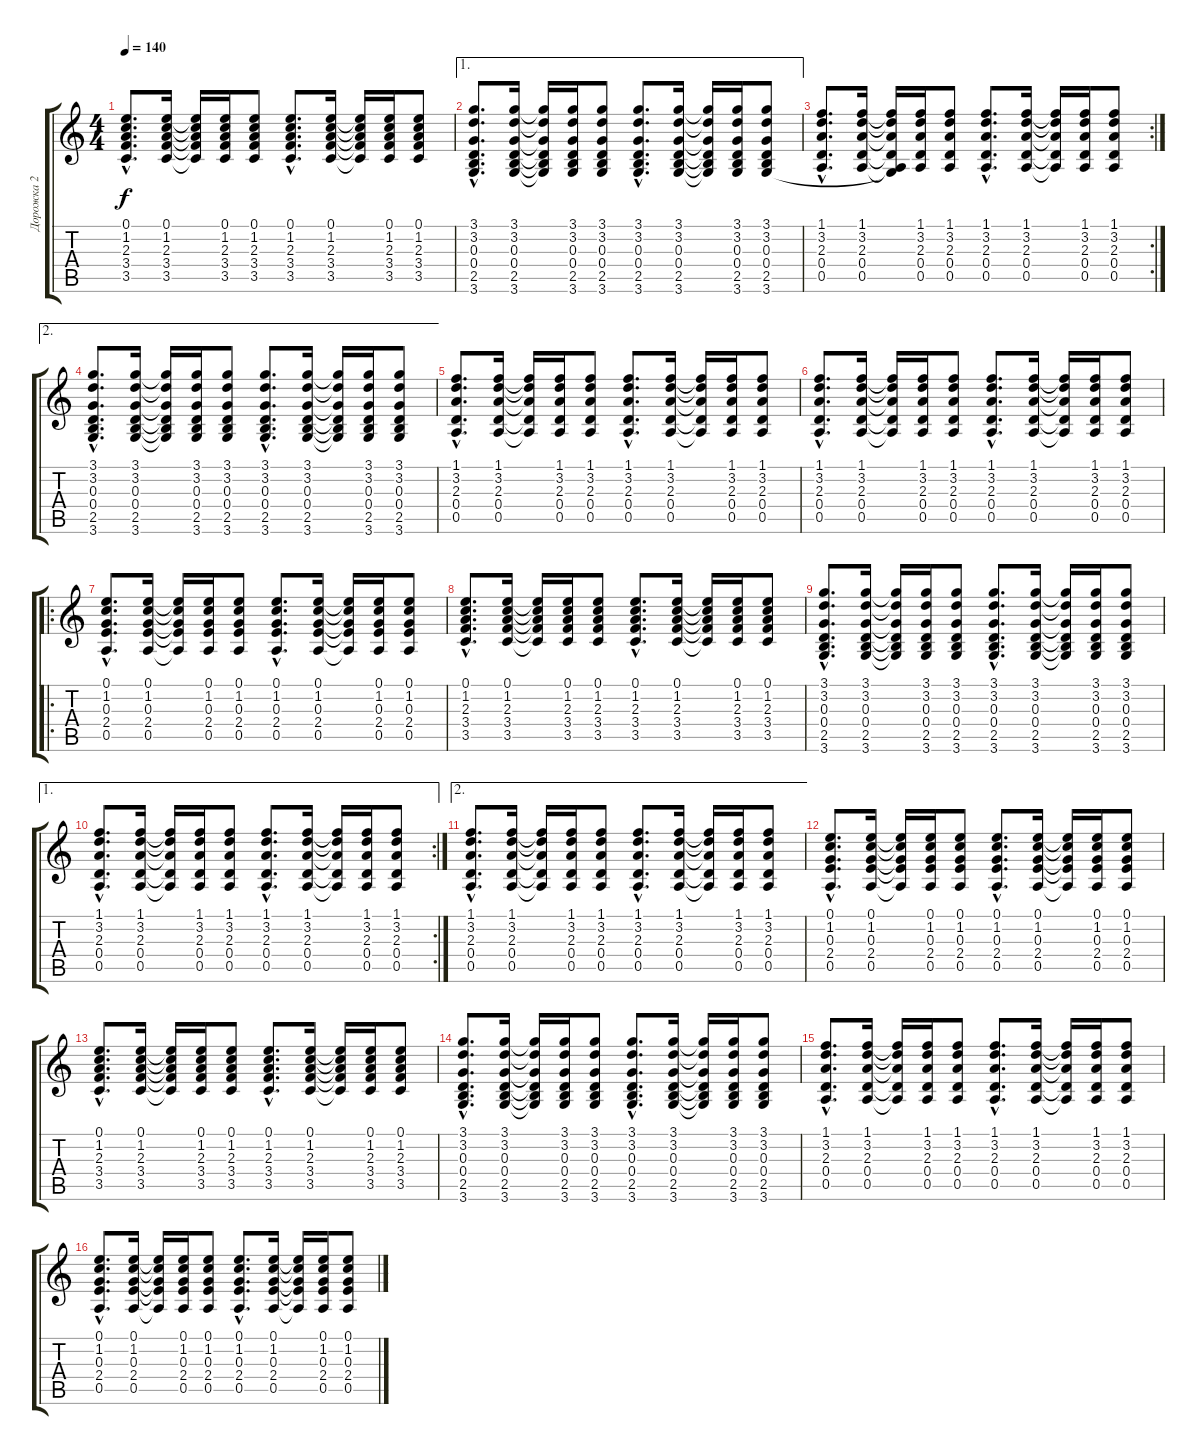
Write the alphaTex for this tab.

\track ("Дорожка 2" "Дорожка 2") {instrument acousticguitarsteel}
\staff {score tabs}
\tuning (E4 B3 G3 D3 A2 E2) {hide}
\ts (4 4)
\tempo 140
\clef g2
\ks c
(0.1{hac} 1.2{hac} 2.3{hac} 3.4{hac} 3.5{hac}).8{d dy f} (0.1 1.2 2.3 3.4 3.5).16 (0.1{t} 1.2{t} 2.3{t} 3.4{t} 3.5{t}).16 (0.1 1.2 2.3 3.4 3.5).16 (0.1 1.2 2.3 3.4 3.5).8 (0.1{hac} 1.2{hac} 2.3{hac} 3.4{hac} 3.5{hac}).8{d} (0.1 1.2 2.3 3.4 3.5).16 (0.1{t} 1.2{t} 2.3{t} 3.4{t} 3.5{t}).16 (0.1 1.2 2.3 3.4 3.5).16 (0.1 1.2 2.3 3.4 3.5).8 |
\ae 1
(3.1{hac} 3.2{hac} 0.3{hac} 0.4{hac} 2.5{hac} 3.6{hac}).8{d} (3.1 3.2 0.3 0.4 2.5 3.6).16 (3.1{t} 3.2{t} 0.3{t} 0.4{t} 2.5{t} 3.6{t}).16 (3.1 3.2 0.3 0.4 2.5 3.6).16 (3.1 3.2 0.3 0.4 2.5 3.6).8 (3.1{hac} 3.2{hac} 0.3{hac} 0.4{hac} 2.5{hac} 3.6{hac}).8{d} (3.1 3.2 0.3 0.4 2.5 3.6).16 (3.1{t} 3.2{t} 0.3{t} 0.4{t} 2.5{t} 3.6{t}).16 (3.1 3.2 0.3 0.4 2.5 3.6).16 (3.1 3.2 0.3 0.4 2.5 3.6).8 |
\rc 2
(1.1{hac} 3.2{hac} 2.3{hac} 0.4{hac} 0.5{hac}).8{d} (1.1 3.2 2.3 0.4 0.5).16 (1.1{t} 3.2{t} 2.3{t} 0.4{t} 0.5{t} 3.6{t}).16 (1.1 3.2 2.3 0.4 0.5).16 (1.1 3.2 2.3 0.4 0.5).8 (1.1{hac} 3.2{hac} 2.3{hac} 0.4{hac} 0.5{hac}).8{d} (1.1 3.2 2.3 0.4 0.5).16 (1.1{t} 3.2{t} 2.3{t} 0.4{t} 0.5{t}).16 (1.1 3.2 2.3 0.4 0.5).16 (1.1 3.2 2.3 0.4 0.5).8 |
\ae 2
(3.1{hac} 3.2{hac} 0.3{hac} 0.4{hac} 2.5{hac} 3.6{hac}).8{d} (3.1 3.2 0.3 0.4 2.5 3.6).16 (3.1{t} 3.2{t} 0.3{t} 0.4{t} 2.5{t} 3.6{t}).16 (3.1 3.2 0.3 0.4 2.5 3.6).16 (3.1 3.2 0.3 0.4 2.5 3.6).8 (3.1{hac} 3.2{hac} 0.3{hac} 0.4{hac} 2.5{hac} 3.6{hac}).8{d} (3.1 3.2 0.3 0.4 2.5 3.6).16 (3.1{t} 3.2{t} 0.3{t} 0.4{t} 2.5{t} 3.6{t}).16 (3.1 3.2 0.3 0.4 2.5 3.6).16 (3.1 3.2 0.3 0.4 2.5 3.6).8 |
(1.1{hac} 3.2{hac} 2.3{hac} 0.4{hac} 0.5{hac}).8{d} (1.1 3.2 2.3 0.4 0.5).16 (1.1{t} 3.2{t} 2.3{t} 0.4{t} 0.5{t}).16 (1.1 3.2 2.3 0.4 0.5).16 (1.1 3.2 2.3 0.4 0.5).8 (1.1{hac} 3.2{hac} 2.3{hac} 0.4{hac} 0.5{hac}).8{d} (1.1 3.2 2.3 0.4 0.5).16 (1.1{t} 3.2{t} 2.3{t} 0.4{t} 0.5{t}).16 (1.1 3.2 2.3 0.4 0.5).16 (1.1 3.2 2.3 0.4 0.5).8 |
(1.1{hac} 3.2{hac} 2.3{hac} 0.4{hac} 0.5{hac}).8{d} (1.1 3.2 2.3 0.4 0.5).16 (1.1{t} 3.2{t} 2.3{t} 0.4{t} 0.5{t}).16 (1.1 3.2 2.3 0.4 0.5).16 (1.1 3.2 2.3 0.4 0.5).8 (1.1{hac} 3.2{hac} 2.3{hac} 0.4{hac} 0.5{hac}).8{d} (1.1 3.2 2.3 0.4 0.5).16 (1.1{t} 3.2{t} 2.3{t} 0.4{t} 0.5{t}).16 (1.1 3.2 2.3 0.4 0.5).16 (1.1 3.2 2.3 0.4 0.5).8 |
\ro
(0.1{hac} 1.2{hac} 0.3{hac} 2.4{hac} 0.5{hac}).8{d} (0.1 1.2 0.3 2.4 0.5).16 (0.1{t} 1.2{t} 0.3{t} 2.4{t} 0.5{t}).16 (0.1 1.2 0.3 2.4 0.5).16 (0.1 1.2 0.3 2.4 0.5).8 (0.1{hac} 1.2{hac} 0.3{hac} 2.4{hac} 0.5{hac}).8{d} (0.1 1.2 0.3 2.4 0.5).16 (0.1{t} 1.2{t} 0.3{t} 2.4{t} 0.5{t}).16 (0.1 1.2 0.3 2.4 0.5).16 (0.1 1.2 0.3 2.4 0.5).8 |
(0.1{hac} 1.2{hac} 2.3{hac} 3.4{hac} 3.5{hac}).8{d} (0.1 1.2 2.3 3.4 3.5).16 (0.1{t} 1.2{t} 2.3{t} 3.4{t} 3.5{t}).16 (0.1 1.2 2.3 3.4 3.5).16 (0.1 1.2 2.3 3.4 3.5).8 (0.1{hac} 1.2{hac} 2.3{hac} 3.4{hac} 3.5{hac}).8{d} (0.1 1.2 2.3 3.4 3.5).16 (0.1{t} 1.2{t} 2.3{t} 3.4{t} 3.5{t}).16 (0.1 1.2 2.3 3.4 3.5).16 (0.1 1.2 2.3 3.4 3.5).8 |
(3.1{hac} 3.2{hac} 0.3{hac} 0.4{hac} 2.5{hac} 3.6{hac}).8{d} (3.1 3.2 0.3 0.4 2.5 3.6).16 (3.1{t} 3.2{t} 0.3{t} 0.4{t} 2.5{t} 3.6{t}).16 (3.1 3.2 0.3 0.4 2.5 3.6).16 (3.1 3.2 0.3 0.4 2.5 3.6).8 (3.1{hac} 3.2{hac} 0.3{hac} 0.4{hac} 2.5{hac} 3.6{hac}).8{d} (3.1 3.2 0.3 0.4 2.5 3.6).16 (3.1{t} 3.2{t} 0.3{t} 0.4{t} 2.5{t} 3.6{t}).16 (3.1 3.2 0.3 0.4 2.5 3.6).16 (3.1 3.2 0.3 0.4 2.5 3.6).8 |
\ae 1
\rc 2
(1.1{hac} 3.2{hac} 2.3{hac} 0.4{hac} 0.5{hac}).8{d} (1.1 3.2 2.3 0.4 0.5).16 (1.1{t} 3.2{t} 2.3{t} 0.4{t} 0.5{t}).16 (1.1 3.2 2.3 0.4 0.5).16 (1.1 3.2 2.3 0.4 0.5).8 (1.1{hac} 3.2{hac} 2.3{hac} 0.4{hac} 0.5{hac}).8{d} (1.1 3.2 2.3 0.4 0.5).16 (1.1{t} 3.2{t} 2.3{t} 0.4{t} 0.5{t}).16 (1.1 3.2 2.3 0.4 0.5).16 (1.1 3.2 2.3 0.4 0.5).8 |
\ae 2
(1.1{hac} 3.2{hac} 2.3{hac} 0.4{hac} 0.5{hac}).8{d} (1.1 3.2 2.3 0.4 0.5).16 (1.1{t} 3.2{t} 2.3{t} 0.4{t} 0.5{t}).16 (1.1 3.2 2.3 0.4 0.5).16 (1.1 3.2 2.3 0.4 0.5).8 (1.1{hac} 3.2{hac} 2.3{hac} 0.4{hac} 0.5{hac}).8{d} (1.1 3.2 2.3 0.4 0.5).16 (1.1{t} 3.2{t} 2.3{t} 0.4{t} 0.5{t}).16 (1.1 3.2 2.3 0.4 0.5).16 (1.1 3.2 2.3 0.4 0.5).8 |
(0.1{hac} 1.2{hac} 0.3{hac} 2.4{hac} 0.5{hac}).8{d} (0.1 1.2 0.3 2.4 0.5).16 (0.1{t} 1.2{t} 0.3{t} 2.4{t} 0.5{t}).16 (0.1 1.2 0.3 2.4 0.5).16 (0.1 1.2 0.3 2.4 0.5).8 (0.1{hac} 1.2{hac} 0.3{hac} 2.4{hac} 0.5{hac}).8{d} (0.1 1.2 0.3 2.4 0.5).16 (0.1{t} 1.2{t} 0.3{t} 2.4{t} 0.5{t}).16 (0.1 1.2 0.3 2.4 0.5).16 (0.1 1.2 0.3 2.4 0.5).8 |
(0.1{hac} 1.2{hac} 2.3{hac} 3.4{hac} 3.5{hac}).8{d} (0.1 1.2 2.3 3.4 3.5).16 (0.1{t} 1.2{t} 2.3{t} 3.4{t} 3.5{t}).16 (0.1 1.2 2.3 3.4 3.5).16 (0.1 1.2 2.3 3.4 3.5).8 (0.1{hac} 1.2{hac} 2.3{hac} 3.4{hac} 3.5{hac}).8{d} (0.1 1.2 2.3 3.4 3.5).16 (0.1{t} 1.2{t} 2.3{t} 3.4{t} 3.5{t}).16 (0.1 1.2 2.3 3.4 3.5).16 (0.1 1.2 2.3 3.4 3.5).8 |
(3.1{hac} 3.2{hac} 0.3{hac} 0.4{hac} 2.5{hac} 3.6{hac}).8{d} (3.1 3.2 0.3 0.4 2.5 3.6).16 (3.1{t} 3.2{t} 0.3{t} 0.4{t} 2.5{t} 3.6{t}).16 (3.1 3.2 0.3 0.4 2.5 3.6).16 (3.1 3.2 0.3 0.4 2.5 3.6).8 (3.1{hac} 3.2{hac} 0.3{hac} 0.4{hac} 2.5{hac} 3.6{hac}).8{d} (3.1 3.2 0.3 0.4 2.5 3.6).16 (3.1{t} 3.2{t} 0.3{t} 0.4{t} 2.5{t} 3.6{t}).16 (3.1 3.2 0.3 0.4 2.5 3.6).16 (3.1 3.2 0.3 0.4 2.5 3.6).8 |
(1.1{hac} 3.2{hac} 2.3{hac} 0.4{hac} 0.5{hac}).8{d} (1.1 3.2 2.3 0.4 0.5).16 (1.1{t} 3.2{t} 2.3{t} 0.4{t} 0.5{t}).16 (1.1 3.2 2.3 0.4 0.5).16 (1.1 3.2 2.3 0.4 0.5).8 (1.1{hac} 3.2{hac} 2.3{hac} 0.4{hac} 0.5{hac}).8{d} (1.1 3.2 2.3 0.4 0.5).16 (1.1{t} 3.2{t} 2.3{t} 0.4{t} 0.5{t}).16 (1.1 3.2 2.3 0.4 0.5).16 (1.1 3.2 2.3 0.4 0.5).8 |
(0.1{hac} 1.2{hac} 0.3{hac} 2.4{hac} 0.5{hac}).8{d} (0.1 1.2 0.3 2.4 0.5).16 (0.1{t} 1.2{t} 0.3{t} 2.4{t} 0.5{t}).16 (0.1 1.2 0.3 2.4 0.5).16 (0.1 1.2 0.3 2.4 0.5).8 (0.1{hac} 1.2{hac} 0.3{hac} 2.4{hac} 0.5{hac}).8{d} (0.1 1.2 0.3 2.4 0.5).16 (0.1{t} 1.2{t} 0.3{t} 2.4{t} 0.5{t}).16 (0.1 1.2 0.3 2.4 0.5).16 (0.1 1.2 0.3 2.4 0.5).8
